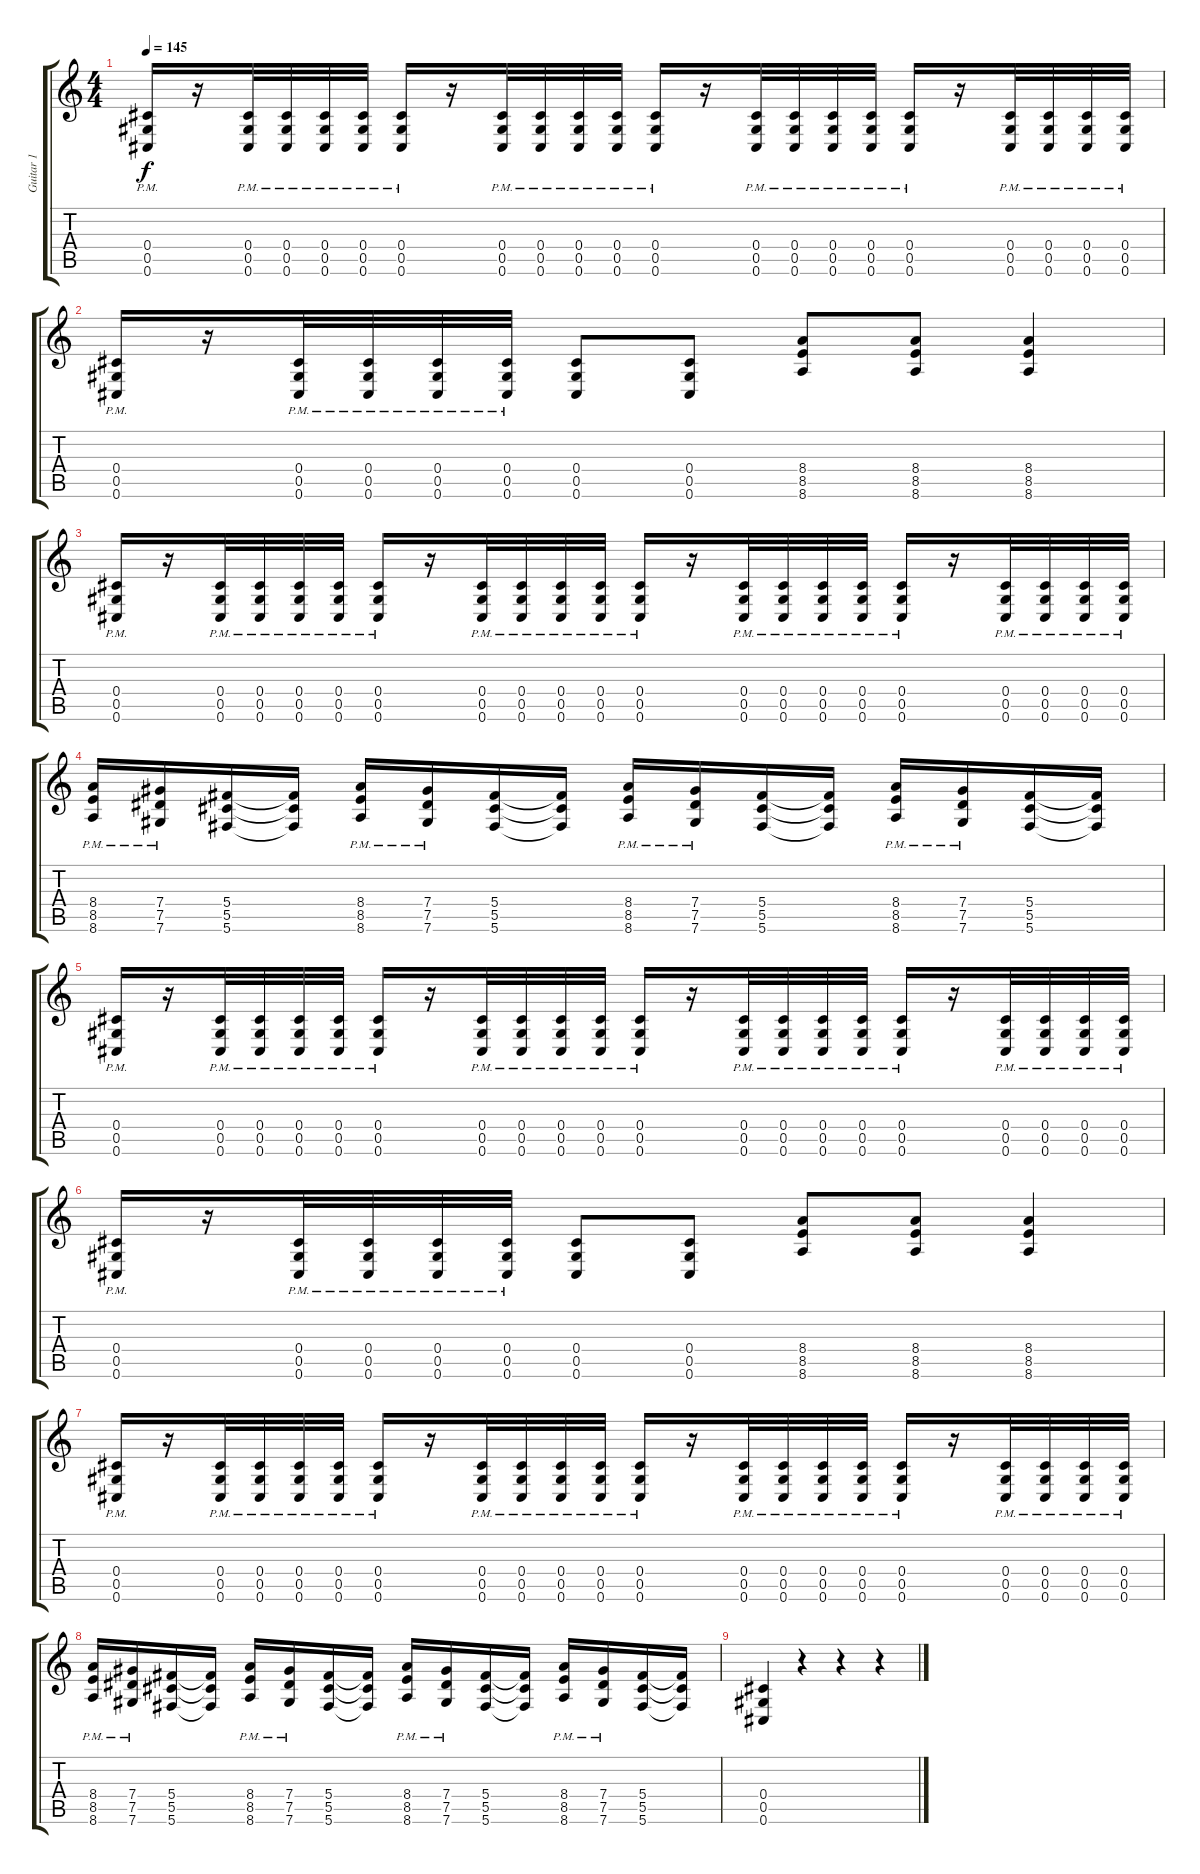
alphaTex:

\track ("Guitar 1" "Guitar 1") {instrument acousticguitarsteel}
\staff {score tabs}
\tuning (Eb4 Bb3 Gb3 Db3 Ab2 Db2) {hide}
\ts (4 4)
\tempo 145
\clef g2
\ks c
(0.4{pm} 0.5{pm} 0.6{pm}).16{dy f} r.16 (0.4{pm} 0.5{pm} 0.6{pm}).32 (0.4{pm} 0.5{pm} 0.6{pm}).32 (0.4{pm} 0.5{pm} 0.6{pm}).32 (0.4{pm} 0.5{pm} 0.6{pm}).32 (0.4{pm} 0.5{pm} 0.6{pm}).16 r.16 (0.4{pm} 0.5{pm} 0.6{pm}).32 (0.4{pm} 0.5{pm} 0.6{pm}).32 (0.4{pm} 0.5{pm} 0.6{pm}).32 (0.4{pm} 0.5{pm} 0.6{pm}).32 (0.4{pm} 0.5{pm} 0.6{pm}).16 r.16 (0.4{pm} 0.5{pm} 0.6{pm}).32 (0.4{pm} 0.5{pm} 0.6{pm}).32 (0.4{pm} 0.5{pm} 0.6{pm}).32 (0.4{pm} 0.5{pm} 0.6{pm}).32 (0.4{pm} 0.5{pm} 0.6{pm}).16 r.16 (0.4{pm} 0.5{pm} 0.6{pm}).32 (0.4{pm} 0.5{pm} 0.6{pm}).32 (0.4{pm} 0.5{pm} 0.6{pm}).32 (0.4{pm} 0.5{pm} 0.6{pm}).32 |
(0.4{pm} 0.5{pm} 0.6{pm}).16 r.16 (0.4{pm} 0.5{pm} 0.6{pm}).32 (0.4{pm} 0.5{pm} 0.6{pm}).32 (0.4{pm} 0.5{pm} 0.6{pm}).32 (0.4{pm} 0.5{pm} 0.6{pm}).32 (0.4 0.5 0.6).8 (0.4 0.5 0.6).8 (8.4 8.5 8.6).8 (8.4 8.5 8.6).8 (8.4 8.5 8.6).4 |
(0.4{pm} 0.5{pm} 0.6{pm}).16 r.16 (0.4{pm} 0.5{pm} 0.6{pm}).32 (0.4{pm} 0.5{pm} 0.6{pm}).32 (0.4{pm} 0.5{pm} 0.6{pm}).32 (0.4{pm} 0.5{pm} 0.6{pm}).32 (0.4{pm} 0.5{pm} 0.6{pm}).16 r.16 (0.4{pm} 0.5{pm} 0.6{pm}).32 (0.4{pm} 0.5{pm} 0.6{pm}).32 (0.4{pm} 0.5{pm} 0.6{pm}).32 (0.4{pm} 0.5{pm} 0.6{pm}).32 (0.4{pm} 0.5{pm} 0.6{pm}).16 r.16 (0.4{pm} 0.5{pm} 0.6{pm}).32 (0.4{pm} 0.5{pm} 0.6{pm}).32 (0.4{pm} 0.5{pm} 0.6{pm}).32 (0.4{pm} 0.5{pm} 0.6{pm}).32 (0.4{pm} 0.5{pm} 0.6{pm}).16 r.16 (0.4{pm} 0.5{pm} 0.6{pm}).32 (0.4{pm} 0.5{pm} 0.6{pm}).32 (0.4{pm} 0.5{pm} 0.6{pm}).32 (0.4{pm} 0.5{pm} 0.6{pm}).32 |
(8.4{pm} 8.5{pm} 8.6{pm}).16 (7.4{pm} 7.5{pm} 7.6{pm}).16 (5.4 5.5 5.6).16 (5.4{t} 5.5{t} 5.6{t}).16 (8.4{pm} 8.5{pm} 8.6{pm}).16 (7.4{pm} 7.5{pm} 7.6{pm}).16 (5.4 5.5 5.6).16 (5.4{t} 5.5{t} 5.6{t}).16 (8.4{pm} 8.5{pm} 8.6{pm}).16 (7.4{pm} 7.5{pm} 7.6{pm}).16 (5.4 5.5 5.6).16 (5.4{t} 5.5{t} 5.6{t}).16 (8.4{pm} 8.5{pm} 8.6{pm}).16 (7.4{pm} 7.5{pm} 7.6{pm}).16 (5.4 5.5 5.6).16 (5.4{t} 5.5{t} 5.6{t}).16 |
(0.4{pm} 0.5{pm} 0.6{pm}).16 r.16 (0.4{pm} 0.5{pm} 0.6{pm}).32 (0.4{pm} 0.5{pm} 0.6{pm}).32 (0.4{pm} 0.5{pm} 0.6{pm}).32 (0.4{pm} 0.5{pm} 0.6{pm}).32 (0.4{pm} 0.5{pm} 0.6{pm}).16 r.16 (0.4{pm} 0.5{pm} 0.6{pm}).32 (0.4{pm} 0.5{pm} 0.6{pm}).32 (0.4{pm} 0.5{pm} 0.6{pm}).32 (0.4{pm} 0.5{pm} 0.6{pm}).32 (0.4{pm} 0.5{pm} 0.6{pm}).16 r.16 (0.4{pm} 0.5{pm} 0.6{pm}).32 (0.4{pm} 0.5{pm} 0.6{pm}).32 (0.4{pm} 0.5{pm} 0.6{pm}).32 (0.4{pm} 0.5{pm} 0.6{pm}).32 (0.4{pm} 0.5{pm} 0.6{pm}).16 r.16 (0.4{pm} 0.5{pm} 0.6{pm}).32 (0.4{pm} 0.5{pm} 0.6{pm}).32 (0.4{pm} 0.5{pm} 0.6{pm}).32 (0.4{pm} 0.5{pm} 0.6{pm}).32 |
(0.4{pm} 0.5{pm} 0.6{pm}).16 r.16 (0.4{pm} 0.5{pm} 0.6{pm}).32 (0.4{pm} 0.5{pm} 0.6{pm}).32 (0.4{pm} 0.5{pm} 0.6{pm}).32 (0.4{pm} 0.5{pm} 0.6{pm}).32 (0.4 0.5 0.6).8 (0.4 0.5 0.6).8 (8.4 8.5 8.6).8 (8.4 8.5 8.6).8 (8.4 8.5 8.6).4 |
(0.4{pm} 0.5{pm} 0.6{pm}).16 r.16 (0.4{pm} 0.5{pm} 0.6{pm}).32 (0.4{pm} 0.5{pm} 0.6{pm}).32 (0.4{pm} 0.5{pm} 0.6{pm}).32 (0.4{pm} 0.5{pm} 0.6{pm}).32 (0.4{pm} 0.5{pm} 0.6{pm}).16 r.16 (0.4{pm} 0.5{pm} 0.6{pm}).32 (0.4{pm} 0.5{pm} 0.6{pm}).32 (0.4{pm} 0.5{pm} 0.6{pm}).32 (0.4{pm} 0.5{pm} 0.6{pm}).32 (0.4{pm} 0.5{pm} 0.6{pm}).16 r.16 (0.4{pm} 0.5{pm} 0.6{pm}).32 (0.4{pm} 0.5{pm} 0.6{pm}).32 (0.4{pm} 0.5{pm} 0.6{pm}).32 (0.4{pm} 0.5{pm} 0.6{pm}).32 (0.4{pm} 0.5{pm} 0.6{pm}).16 r.16 (0.4{pm} 0.5{pm} 0.6{pm}).32 (0.4{pm} 0.5{pm} 0.6{pm}).32 (0.4{pm} 0.5{pm} 0.6{pm}).32 (0.4{pm} 0.5{pm} 0.6{pm}).32 |
(8.4{pm} 8.5{pm} 8.6{pm}).16 (7.4{pm} 7.5{pm} 7.6{pm}).16 (5.4 5.5 5.6).16 (5.4{t} 5.5{t} 5.6{t}).16 (8.4{pm} 8.5{pm} 8.6{pm}).16 (7.4{pm} 7.5{pm} 7.6{pm}).16 (5.4 5.5 5.6).16 (5.4{t} 5.5{t} 5.6{t}).16 (8.4{pm} 8.5{pm} 8.6{pm}).16 (7.4{pm} 7.5{pm} 7.6{pm}).16 (5.4 5.5 5.6).16 (5.4{t} 5.5{t} 5.6{t}).16 (8.4{pm} 8.5{pm} 8.6{pm}).16 (7.4{pm} 7.5{pm} 7.6{pm}).16 (5.4 5.5 5.6).16 (5.4{t} 5.5{t} 5.6{t}).16 |
(0.4 0.5 0.6).4 r.4 r.4 r.4
